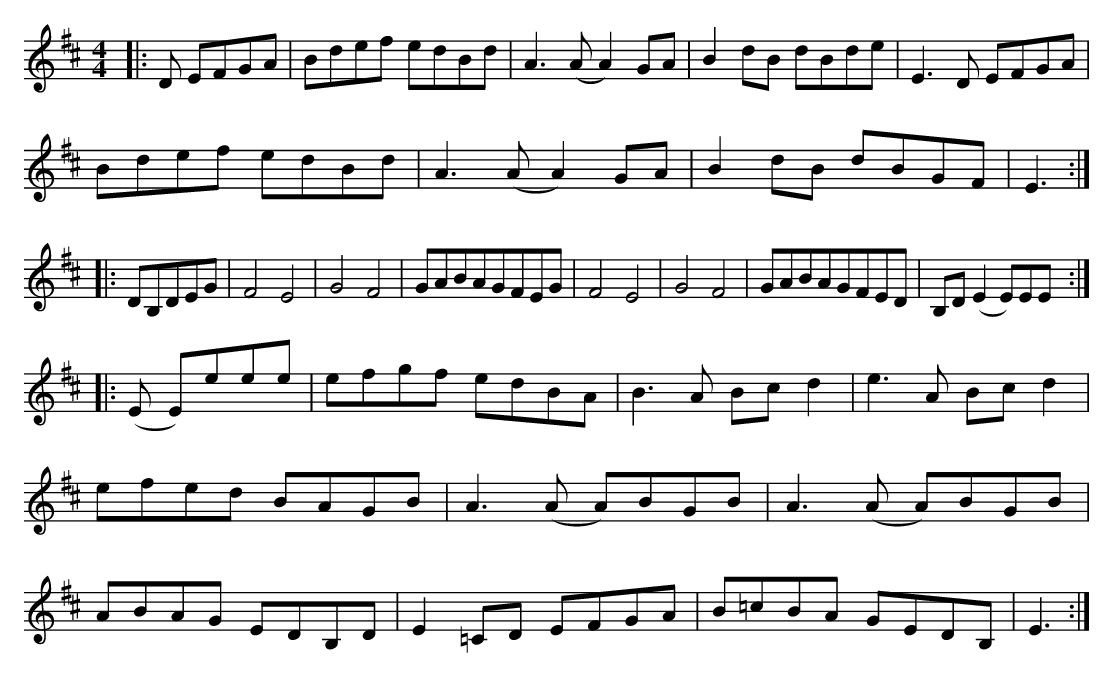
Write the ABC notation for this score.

X:1
M:4/4
K:Edor
|:D EFGA|Bdef edBd|A3(A A2)GA|B2dB dBde|E3D EFGA|
Bdef edBd|A3(A A2)GA|B2dB dBGF|E3:|
|:DB,DEG|F4E4|G4F4|GABAGFEG|F4E4|G4F4|GABAGFED|B,D(E2E)EE:|
|:(E E)eee|efgf edBA|B3A Bcd2|e3A Bcd2|
efed BAGB|A3(A A)BGB|A3(A A)BGB|
ABAG EDB,D|E2=CD EFGA|B=cBA GEDB,|E3:|
